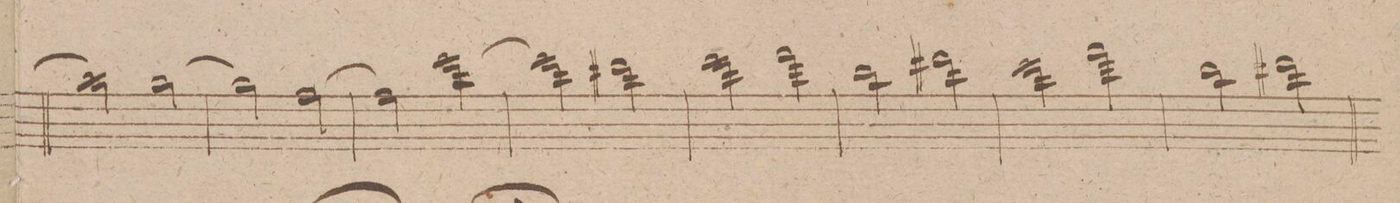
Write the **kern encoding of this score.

**kern	**dynam
*I"Flauto 1mo	*
*clefG2	*
*k[f#]	*
*met(c|)	*
*M2/2	*
2aa\]	.
[2gg\	.
=306	=306
2gg\]	.
[2ff#\	.
=307	=307
2ff#\]	.
[2eee\	.
=308	=308
2eee\]	.
2ddd#X\	.
=309	=309
2eee\	.
2fff#\	.
=310	=310
2bb\	.
2ddd#X\	.
=311	=311
2eee\	.
2fff#\	.
=312	=312
2bb\	.
2ddd#X\	.
=313	=313
*-	*-
